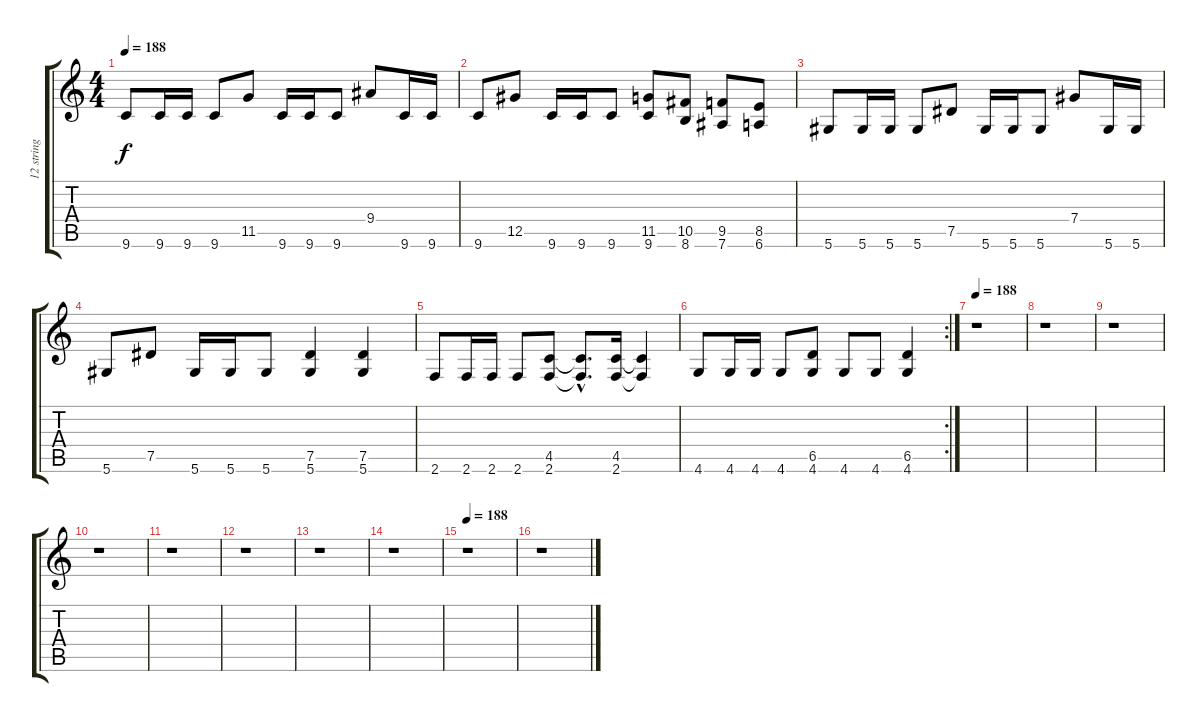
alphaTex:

\track ("12 string Acoustic" "12 string ") {instrument acousticguitarsteel}
\staff {score tabs}
\tuning (Eb4 Bb3 Gb3 Db3 Ab2 Eb2) {hide}
\ts (4 4)
\tempo 188
\clef g2
\ks c
9.6.8{dy f} 9.6.16 9.6.16 9.6.8 11.5.8 9.6.16 9.6.16 9.6.8 9.4.8 9.6.16 9.6.16 |
9.6.8 12.5.8 9.6.16 9.6.16 9.6.8 (11.5 9.6).8 (10.5 8.6).8 (9.5 7.6).8 (8.5 6.6).8 |
5.6.8 5.6.16 5.6.16 5.6.8 7.5.8 5.6.16 5.6.16 5.6.8 7.4.8 5.6.16 5.6.16 |
5.6.8 7.5.8 5.6.16 5.6.16 5.6.8 (7.5 5.6).4 (7.5 5.6).4 |
2.6.8 2.6.16 2.6.16 2.6.8 (4.5 2.6).8 (4.5{hac t} 2.6{hac t}).8{d} (4.5 2.6).16 (4.5{t} 2.6{t}).4 |
\rc 2
4.6.8 4.6.16 4.6.16 4.6.8 (6.5 4.6).8 4.6.8 4.6.8 (6.5 4.6).4 |
\tempo 188
r.1 |
r.1 |
r.1 |
r.1 |
r.1 |
r.1 |
r.1 |
r.1 |
\tempo 188
r.1 |
r.1
